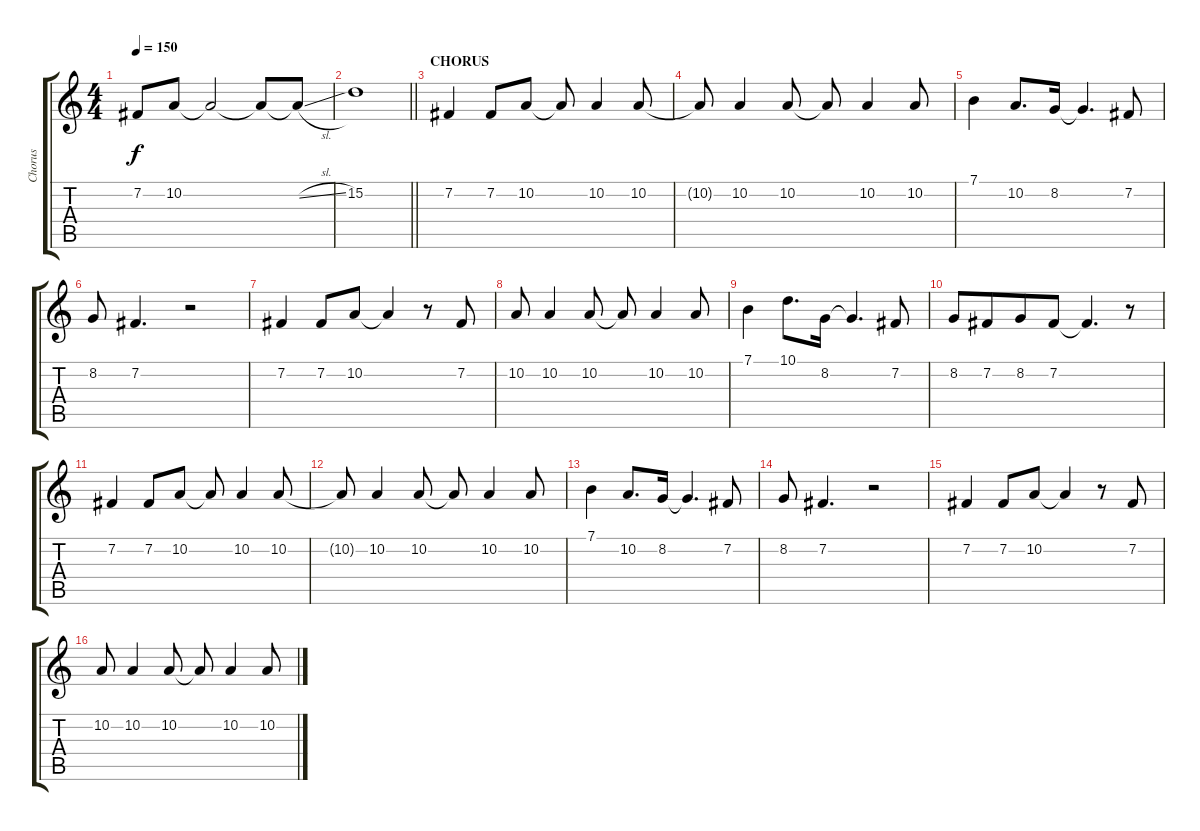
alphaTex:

\track ("Chorus" "Chorus") {instrument altosax}
\staff {score tabs}
\tuning (E4 B3 G3 D3 A2 E2) {hide}
\ts (4 4)
\tempo 150
\clef g2
\ks c
7.2{t}.8{dy f} 10.2.8 10.2{t}.2 10.2{t}.8 10.2{sl t}.8 |
\barLineRight lightlight
15.2.1 |
\section ("" "CHORUS")
7.2.4 7.2.8 10.2.8 10.2{t}.8 10.2.4 10.2.8 |
10.2{t}.8 10.2.4 10.2.8 10.2{t}.8 10.2.4 10.2.8 |
7.1.4 10.2.8{d} 8.2.16 8.2{t}.4{d} 7.2.8 |
8.2.8 7.2.4{d} r.2 |
7.2.4 7.2.8 10.2.8 10.2{t}.4 r.8 7.2.8 |
10.2.8 10.2.4 10.2.8 10.2{t}.8 10.2.4 10.2.8 |
7.1.4 10.1.8{d} 8.2.16 8.2{t}.4{d} 7.2.8 |
8.2.8 7.2.8{beam merge} 8.2.8 7.2.8 7.2{t}.4{d} r.8 |
7.2.4 7.2.8 10.2.8 10.2{t}.8 10.2.4 10.2.8 |
10.2{t}.8 10.2.4 10.2.8 10.2{t}.8 10.2.4 10.2.8 |
7.1.4 10.2.8{d} 8.2.16 8.2{t}.4{d} 7.2.8 |
8.2.8 7.2.4{d} r.2 |
7.2.4 7.2.8 10.2.8 10.2{t}.4 r.8 7.2.8 |
10.2.8 10.2.4 10.2.8 10.2{t}.8 10.2.4 10.2.8
